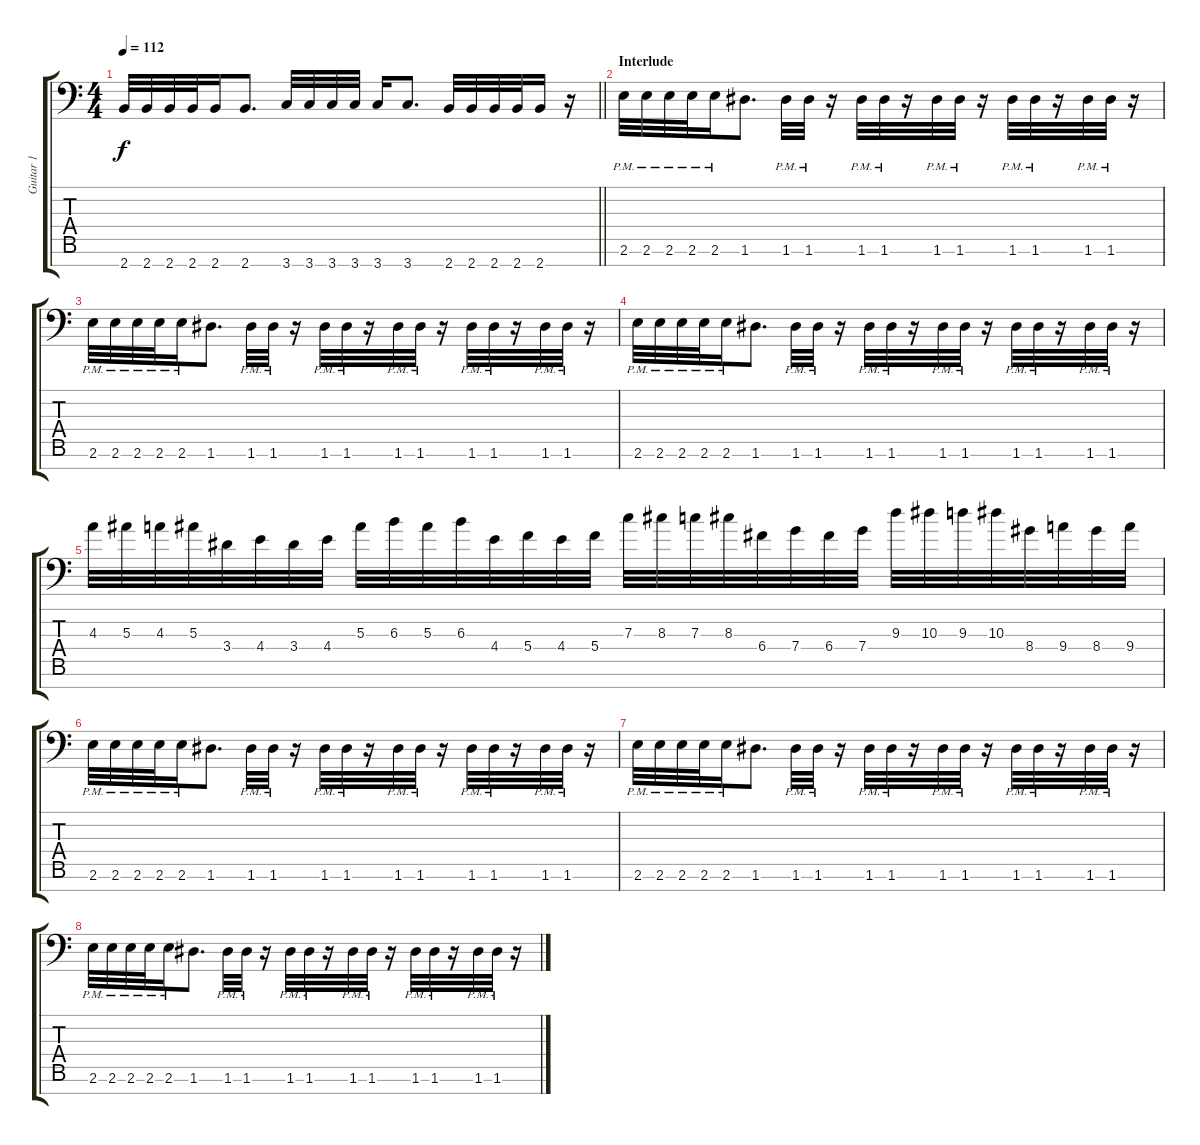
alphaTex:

\track ("Guitar 1" "Guitar 1") {instrument distortionguitar}
\staff {score tabs}
\tuning (D4 A3 F3 C3 G2 D2 A1) {hide}
\ts (4 4)
\tempo 112
\clef f4
\barLineRight lightlight
\ks c
2.7.32{dy f} 2.7.32 2.7.32 2.7.32 2.7.16 2.7.8{d} 3.7.32 3.7.32 3.7.32 3.7.32 3.7.16 3.7.8{d} 2.7.32 2.7.32 2.7.32 2.7.32 2.7.16 r.16 |
\section ("" "Interlude")
2.6{pm}.32 2.6{pm}.32 2.6{pm}.32 2.6{pm}.32 2.6{pm}.16 1.6.8{d} 1.6{pm}.32 1.6{pm}.32 r.16 1.6{pm}.32 1.6{pm}.32 r.16 1.6{pm}.32 1.6{pm}.32 r.16 1.6{pm}.32 1.6{pm}.32 r.16 1.6{pm}.32 1.6{pm}.32 r.16 |
2.6{pm}.32 2.6{pm}.32 2.6{pm}.32 2.6{pm}.32 2.6{pm}.16 1.6.8{d} 1.6{pm}.32 1.6{pm}.32 r.16 1.6{pm}.32 1.6{pm}.32 r.16 1.6{pm}.32 1.6{pm}.32 r.16 1.6{pm}.32 1.6{pm}.32 r.16 1.6{pm}.32 1.6{pm}.32 r.16 |
2.6{pm}.32 2.6{pm}.32 2.6{pm}.32 2.6{pm}.32 2.6{pm}.16 1.6.8{d} 1.6{pm}.32 1.6{pm}.32 r.16 1.6{pm}.32 1.6{pm}.32 r.16 1.6{pm}.32 1.6{pm}.32 r.16 1.6{pm}.32 1.6{pm}.32 r.16 1.6{pm}.32 1.6{pm}.32 r.16 |
4.3.32 5.3.32 4.3.32 5.3.32 3.4.32 4.4.32 3.4.32 4.4.32 5.3.32 6.3.32 5.3.32 6.3.32 4.4.32 5.4.32 4.4.32 5.4.32 7.3.32 8.3.32 7.3.32 8.3.32 6.4.32 7.4.32 6.4.32 7.4.32 9.3.32 10.3.32 9.3.32 10.3.32 8.4.32 9.4.32 8.4.32 9.4.32 |
2.6{pm}.32 2.6{pm}.32 2.6{pm}.32 2.6{pm}.32 2.6{pm}.16 1.6.8{d} 1.6{pm}.32 1.6{pm}.32 r.16 1.6{pm}.32 1.6{pm}.32 r.16 1.6{pm}.32 1.6{pm}.32 r.16 1.6{pm}.32 1.6{pm}.32 r.16 1.6{pm}.32 1.6{pm}.32 r.16 |
2.6{pm}.32 2.6{pm}.32 2.6{pm}.32 2.6{pm}.32 2.6{pm}.16 1.6.8{d} 1.6{pm}.32 1.6{pm}.32 r.16 1.6{pm}.32 1.6{pm}.32 r.16 1.6{pm}.32 1.6{pm}.32 r.16 1.6{pm}.32 1.6{pm}.32 r.16 1.6{pm}.32 1.6{pm}.32 r.16 |
2.6{pm}.32 2.6{pm}.32 2.6{pm}.32 2.6{pm}.32 2.6{pm}.16 1.6.8{d} 1.6{pm}.32 1.6{pm}.32 r.16 1.6{pm}.32 1.6{pm}.32 r.16 1.6{pm}.32 1.6{pm}.32 r.16 1.6{pm}.32 1.6{pm}.32 r.16 1.6{pm}.32 1.6{pm}.32 r.16
